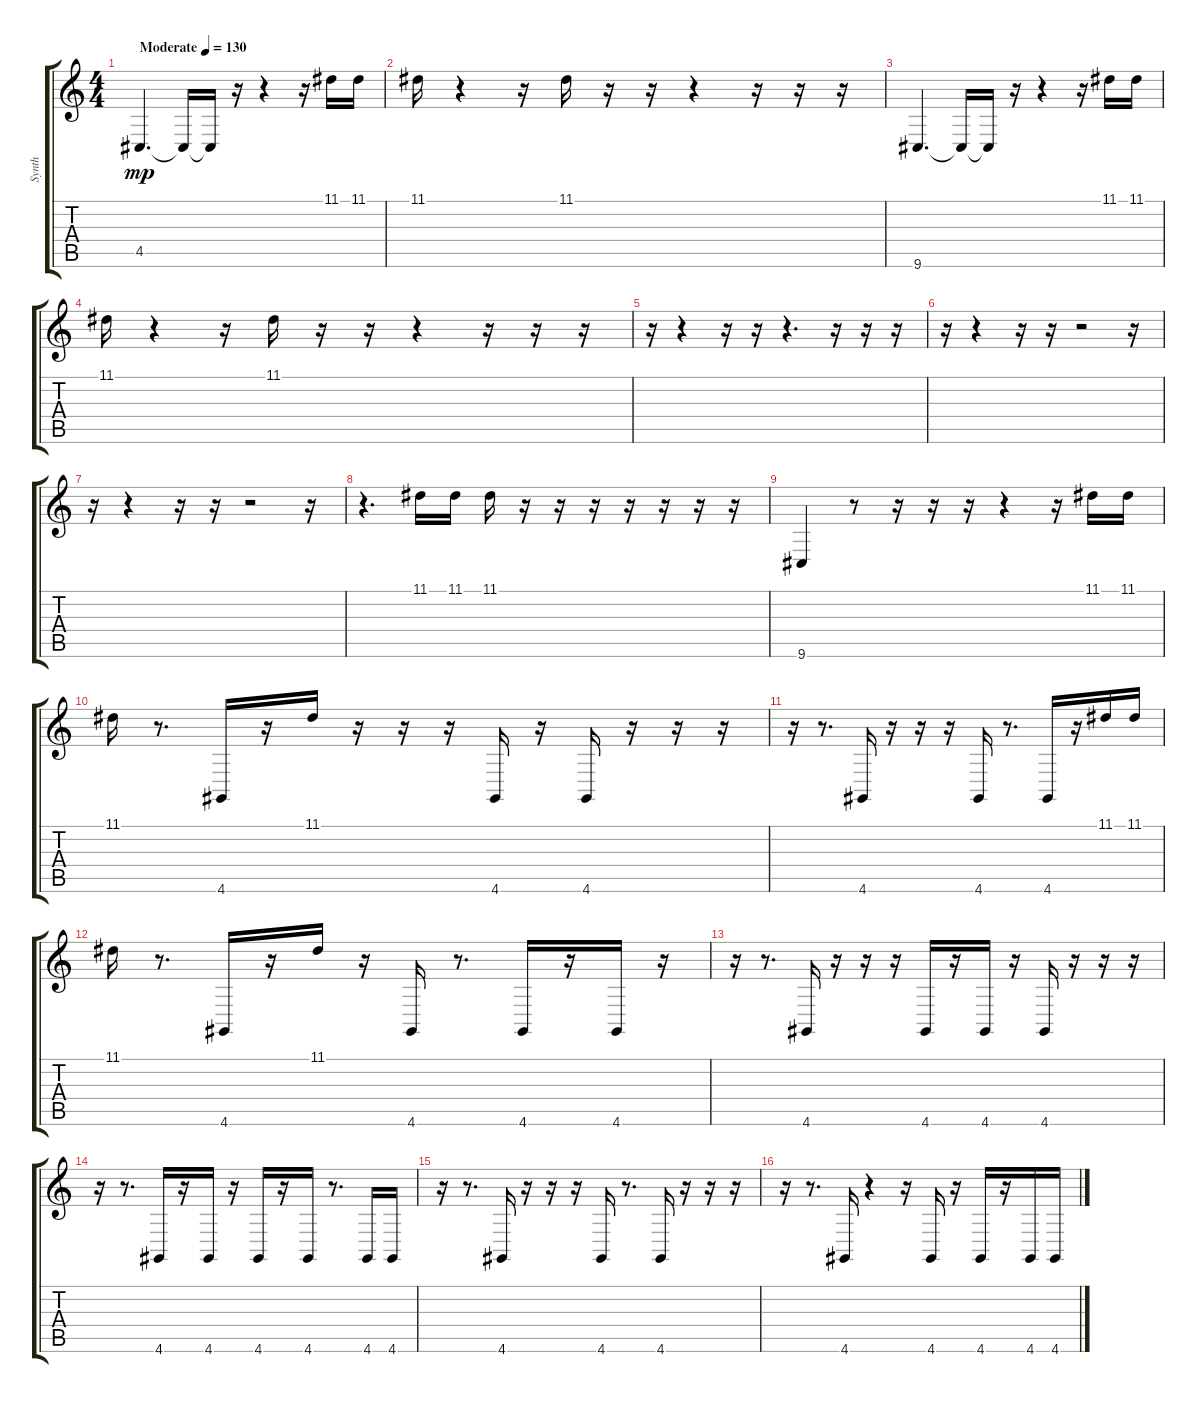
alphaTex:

\track ("Synth" "Synth") {instrument lead1square}
\staff {score tabs}
\tuning (E4 B3 G3 D3 A2 E2) {hide}
\ts (4 4)
\tempo (130 "Moderate")
\clef g2
\ks c
4.5.4{d dy mp instrument lead1square} 4.5{t}.16 4.5{t}.16 r.16 r.4 r.16 11.1.16 11.1.16 |
11.1.16 r.4 r.16 11.1.16 r.16 r.16 r.4 r.16 r.16 r.16 |
9.6.4{d} 9.6{t}.16 9.6{t}.16 r.16 r.4 r.16 11.1.16 11.1.16 |
11.1.16 r.4 r.16 11.1.16 r.16 r.16 r.4 r.16 r.16 r.16 |
r.16 r.4 r.16 r.16 r.4{d} r.16 r.16 r.16 |
r.16 r.4 r.16 r.16 r.2 r.16 |
r.16 r.4 r.16 r.16 r.2 r.16 |
r.4{d} 11.1.16 11.1.16 11.1.16 r.16 r.16 r.16 r.16 r.16 r.16 r.16 |
9.6.4 r.8 r.16 r.16 r.16 r.4 r.16 11.1.16 11.1.16 |
11.1.16 r.8{d} 4.6.16 r.16 11.1.16 r.16 r.16 r.16 4.6.16 r.16 4.6.16 r.16 r.16 r.16 |
r.16 r.8{d} 4.6.16 r.16 r.16 r.16 4.6.16 r.8{d} 4.6.16 r.16 11.1.16 11.1.16 |
11.1.16 r.8{d} 4.6.16 r.16 11.1.16 r.16 4.6.16 r.8{d} 4.6.16 r.16 4.6.16 r.16 |
r.16 r.8{d} 4.6.16 r.16 r.16 r.16 4.6.16 r.16 4.6.16 r.16 4.6.16 r.16 r.16 r.16 |
r.16 r.8{d} 4.6.16 r.16 4.6.16 r.16 4.6.16 r.16 4.6.16 r.8{d} 4.6.16 4.6.16 |
r.16 r.8{d} 4.6.16 r.16 r.16 r.16 4.6.16 r.8{d} 4.6.16 r.16 r.16 r.16 |
r.16 r.8{d} 4.6.16 r.4 r.16 4.6.16 r.16 4.6.16 r.16 4.6.16 4.6.16
